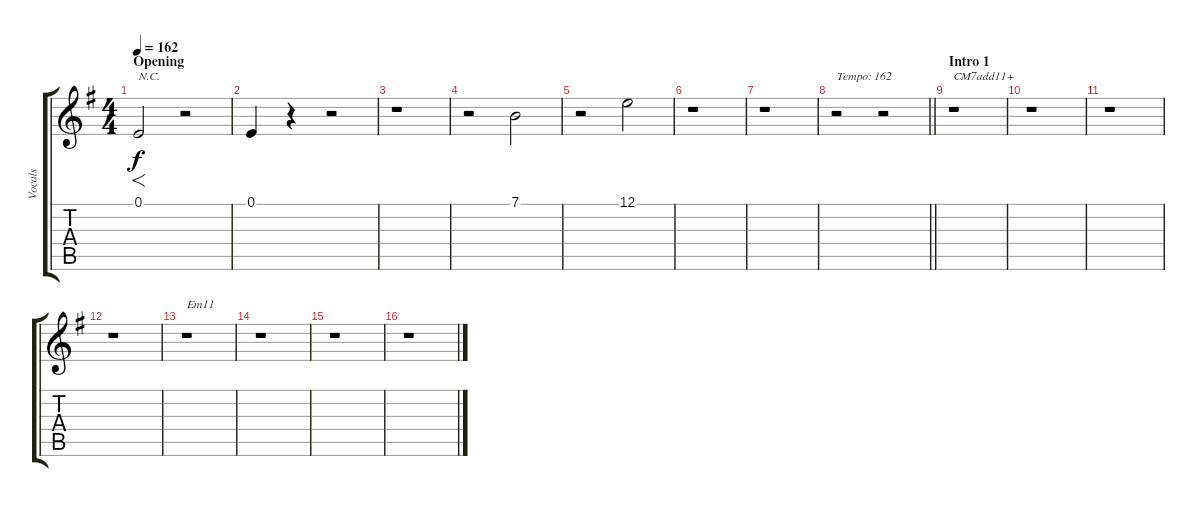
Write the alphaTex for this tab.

\track ("Vocals" "Vocals") {instrument trumpet}
\staff {score tabs}
\tuning (E4 B3 G3 D3 A2 E2) {hide}
\ts (4 4)
\section ("" "Opening")
\tempo 162
\clef g2
\ks g
0.1.2{f txt "N.C." dy f instrument trumpet} r.2 |
0.1.4 r.4 r.2 |
r.1 |
r.2 7.1.2 |
r.2 12.1.2 |
r.1 |
r.1 |
\barLineRight lightlight
r.2{txt "Tempo: 162"} r.2 |
\section ("" "Intro 1")
r.1{txt "CM7add11+"} |
r.1 |
r.1 |
r.1 |
r.1{txt "Em11"} |
r.1 |
r.1 |
r.1
